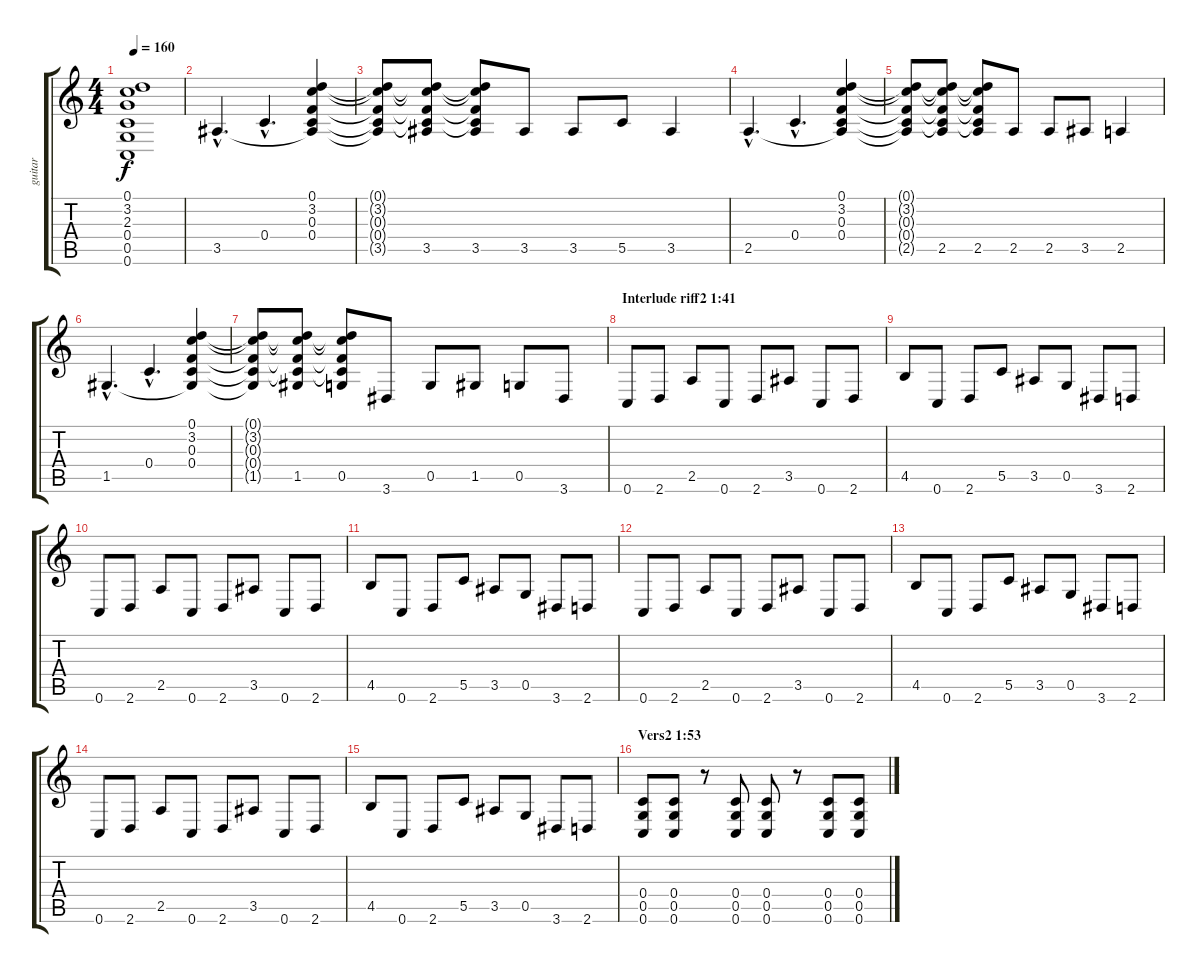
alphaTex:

\track ("guitar" "guitar") {instrument distortionguitar}
\staff {score tabs}
\tuning (D4 A3 F3 C3 G2 C2) {hide}
\ts (4 4)
\tempo 160
\clef g2
\ks c
(0.1{t} 3.2{t} 2.3{t} 0.4{t} 0.5{t} 0.6{t}).1{dy f} |
3.5{hac}.4{d} 0.4{hac}.4{d} (0.1 3.2 0.3 0.4 3.5{t}).4 |
(0.1{t} 3.2{t} 0.3{t} 0.4{t} 3.5{t}).8 (0.1{t} 3.2{t} 0.3{t} 0.4{t} 3.5).8 (0.1{t} 3.2{t} 0.3{t} 0.4{t} 3.5).8 3.5.8 3.5.8 5.5.8 3.5.4 |
2.5{hac}.4{d} 0.4{hac}.4{d} (0.1 3.2 0.3 0.4 2.5{t}).4 |
(0.1{t} 3.2{t} 0.3{t} 0.4{t} 2.5{t}).8 (0.1{t} 3.2{t} 0.3{t} 0.4{t} 2.5).8 (0.1{t} 3.2{t} 0.3{t} 0.4{t} 2.5).8 2.5.8 2.5.8 3.5.8 2.5.4 |
1.5{hac}.4{d} 0.4{hac}.4{d} (0.1 3.2 0.3 0.4 1.5{t}).4 |
(0.1{t} 3.2{t} 0.3{t} 0.4{t} 1.5{t}).8 (0.1{t} 3.2{t} 0.3{t} 0.4{t} 1.5).8 (0.1{t} 3.2{t} 0.3{t} 0.4{t} 0.5).8 3.6.8 0.5.8 1.5.8 0.5.8 3.6.8 |
\section ("" "Interlude riff2 1:41")
0.6.8 2.6.8 2.5.8 0.6.8 2.6.8 3.5.8 0.6.8 2.6.8 |
4.5.8 0.6.8 2.6.8 5.5.8 3.5.8 0.5.8 3.6.8 2.6.8 |
0.6.8 2.6.8 2.5.8 0.6.8 2.6.8 3.5.8 0.6.8 2.6.8 |
4.5.8 0.6.8 2.6.8 5.5.8 3.5.8 0.5.8 3.6.8 2.6.8 |
0.6.8 2.6.8 2.5.8 0.6.8 2.6.8 3.5.8 0.6.8 2.6.8 |
4.5.8 0.6.8 2.6.8 5.5.8 3.5.8 0.5.8 3.6.8 2.6.8 |
0.6.8 2.6.8 2.5.8 0.6.8 2.6.8 3.5.8 0.6.8 2.6.8 |
4.5.8 0.6.8 2.6.8 5.5.8 3.5.8 0.5.8 3.6.8 2.6.8 |
\section ("" "Vers2 1:53")
(0.4 0.5 0.6).8 (0.4 0.5 0.6).8 r.8 (0.4 0.5 0.6).8 (0.4 0.5 0.6).8 r.8 (0.4 0.5 0.6).8 (0.4 0.5 0.6).8
